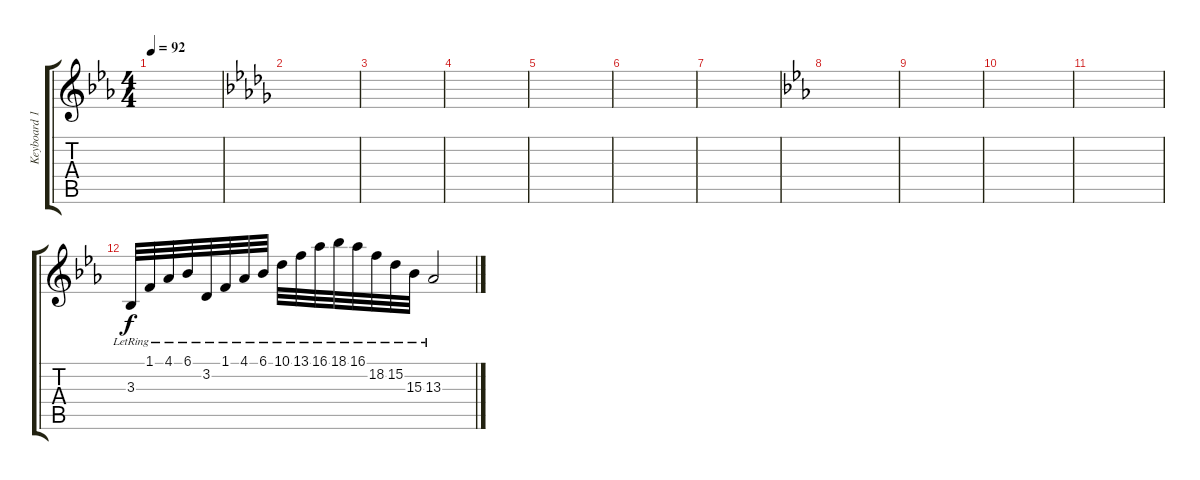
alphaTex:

\track ("Keyboard 1" "Keyboard 1") {instrument orchestralharp}
\staff {score tabs}
\tuning (E4 B3 G3 D3 A2 E2) {hide}
\ts (4 4)
\tempo 92
\clef g2
\ks eb
|
\ks db
|
|
|
|
|
|
\ks eb
|
|
|
|
3.3{lr}.32 1.1{lr}.32 4.1{lr}.32 6.1{lr}.32 3.2{lr}.32 1.1{lr}.32 4.1{lr}.32 6.1{lr}.32 10.1{lr}.32 13.1{lr}.32 16.1{lr}.32 18.1{lr}.32 16.1{lr}.32 18.2{lr}.32 15.2{lr}.32 15.3{lr}.32 13.3{lr}.2
